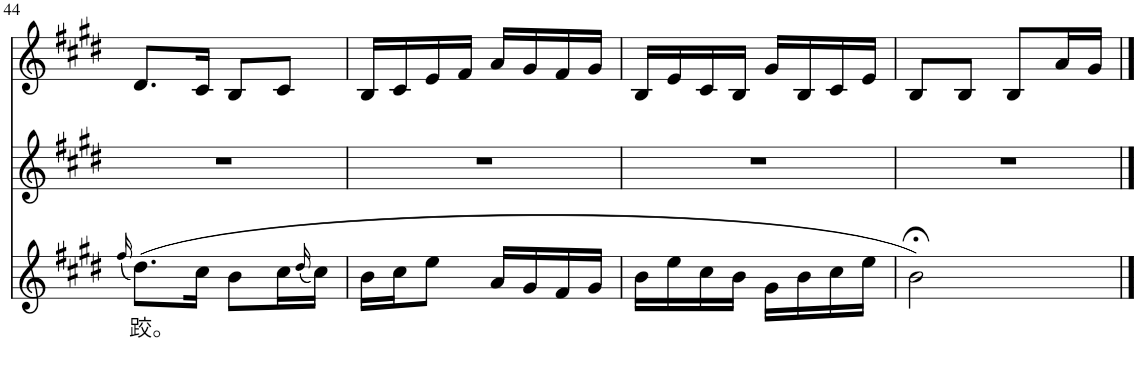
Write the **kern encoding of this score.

**kern	**text	**kern	**kern
*part3	*part3	*part2	*part1
*staff3	*staff3	*staff2	*staff1
*I"Piano	*	*I"Piano	*I"Piano
*I'Pno	*	*I'Pno	*I'Pno
!!LO:PB:g=z
*clefG2	*	*clefG2	*clefG2
*k[f#c#g#d#]	*	*k[f#c#g#d#]	*k[f#c#g#d#]
*M2/4	*	*M2/4	*M2/4
=44	=44	=44	=44
(16qff#/	.	.	.
!	!LO:LY:b	!	!
(8.dd#\L)	跤。	2r	8.d#/L
16cc#\Jk	.	.	16c#/Jk
8b\L	.	.	8B/L
16cc#\L	.	.	8c#/J
(16qdd#/	.	.	.
16cc#\JJ)	.	.	.
=45	=45	=45	=45
16b\LL	.	2r	16B/LL
16cc#\J	.	.	16c#/
8ee\J	.	.	16e/
.	.	.	16f#/JJ
16a/LL	.	.	16a/LL
16g#/	.	.	16g#/
16f#/	.	.	16f#/
16g#/JJ	.	.	16g#/JJ
=46	=46	=46	=46
16b\LL	.	2r	16B/LL
16ee\	.	.	16e/
16cc#\	.	.	16c#/
16b\JJ	.	.	16B/JJ
16g#\LL	.	.	16g#/LL
16b\	.	.	16B/
16cc#\	.	.	16c#/
16ee\JJ	.	.	16e/JJ
=47	=47	=47	=47
2b;<\)	.	2r	8B/L
.	.	.	8B/J
.	.	.	8B/L
.	.	.	16a/L
.	.	.	16g#/JJ
==	==	==	==
*-	*-	*-	*-
